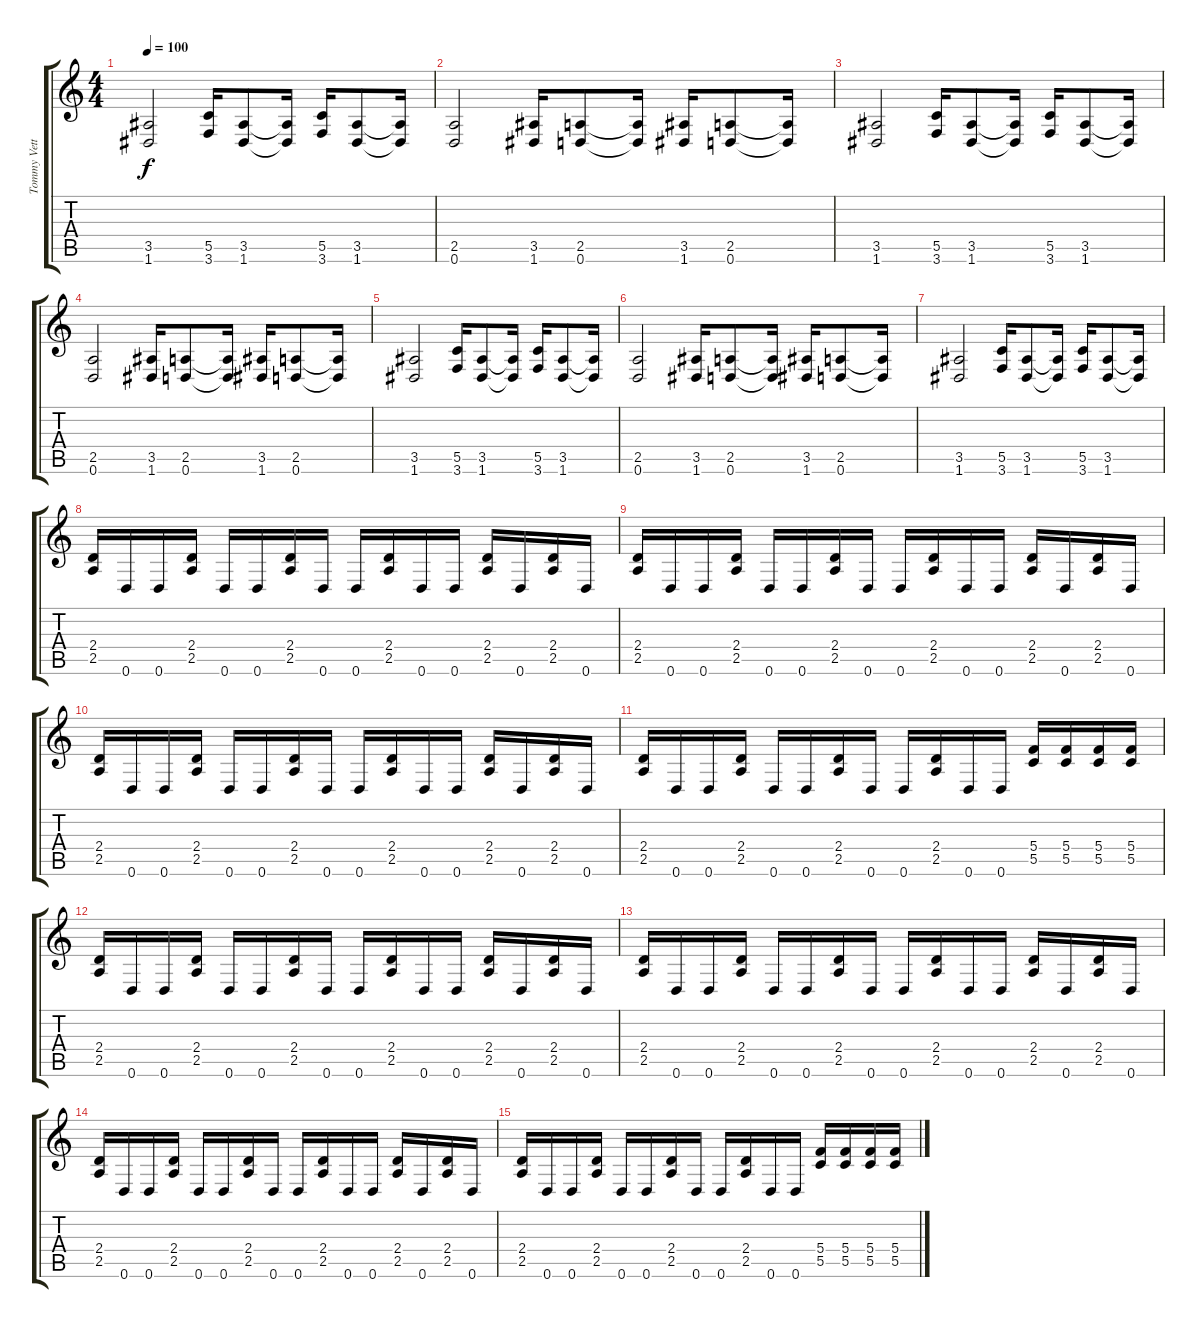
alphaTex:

\track ("Tommy Vetterli" "Tommy Vett") {instrument distortionguitar}
\staff {score tabs}
\tuning (D4 A3 F3 C3 G2 D2) {hide}
\ts (4 4)
\tempo 100
\clef g2
\ks c
(3.5 1.6).2{dy f} (5.5 3.6).16 (3.5 1.6).8 (3.5{t} 1.6{t}).16 (5.5 3.6).16 (3.5 1.6).8 (3.5{t} 1.6{t}).16 |
(2.5 0.6).2 (3.5 1.6).16 (2.5 0.6).8 (2.5{t} 0.6{t}).16 (3.5 1.6).16 (2.5 0.6).8 (2.5{t} 0.6{t}).16 |
(3.5 1.6).2 (5.5 3.6).16 (3.5 1.6).8 (3.5{t} 1.6{t}).16 (5.5 3.6).16 (3.5 1.6).8 (3.5{t} 1.6{t}).16 |
(2.5 0.6).2 (3.5 1.6).16 (2.5 0.6).8 (2.5{t} 0.6{t}).16 (3.5 1.6).16 (2.5 0.6).8 (2.5{t} 0.6{t}).16 |
(3.5 1.6).2 (5.5 3.6).16 (3.5 1.6).8 (3.5{t} 1.6{t}).16 (5.5 3.6).16 (3.5 1.6).8 (3.5{t} 1.6{t}).16 |
(2.5 0.6).2 (3.5 1.6).16 (2.5 0.6).8 (2.5{t} 0.6{t}).16 (3.5 1.6).16 (2.5 0.6).8 (2.5{t} 0.6{t}).16 |
(3.5 1.6).2 (5.5 3.6).16 (3.5 1.6).8 (3.5{t} 1.6{t}).16 (5.5 3.6).16 (3.5 1.6).8 (3.5{t} 1.6{t}).16 |
(2.4 2.5).16 0.6.16 0.6.16 (2.4 2.5).16 0.6.16 0.6.16 (2.4 2.5).16 0.6.16 0.6.16 (2.4 2.5).16 0.6.16 0.6.16 (2.4 2.5).16 0.6.16 (2.4 2.5).16 0.6.16 |
(2.4 2.5).16 0.6.16 0.6.16 (2.4 2.5).16 0.6.16 0.6.16 (2.4 2.5).16 0.6.16 0.6.16 (2.4 2.5).16 0.6.16 0.6.16 (2.4 2.5).16 0.6.16 (2.4 2.5).16 0.6.16 |
(2.4 2.5).16 0.6.16 0.6.16 (2.4 2.5).16 0.6.16 0.6.16 (2.4 2.5).16 0.6.16 0.6.16 (2.4 2.5).16 0.6.16 0.6.16 (2.4 2.5).16 0.6.16 (2.4 2.5).16 0.6.16 |
(2.4 2.5).16 0.6.16 0.6.16 (2.4 2.5).16 0.6.16 0.6.16 (2.4 2.5).16 0.6.16 0.6.16 (2.4 2.5).16 0.6.16 0.6.16 (5.4 5.5).16 (5.4 5.5).16 (5.4 5.5).16 (5.4 5.5).16 |
(2.4 2.5).16 0.6.16 0.6.16 (2.4 2.5).16 0.6.16 0.6.16 (2.4 2.5).16 0.6.16 0.6.16 (2.4 2.5).16 0.6.16 0.6.16 (2.4 2.5).16 0.6.16 (2.4 2.5).16 0.6.16 |
(2.4 2.5).16 0.6.16 0.6.16 (2.4 2.5).16 0.6.16 0.6.16 (2.4 2.5).16 0.6.16 0.6.16 (2.4 2.5).16 0.6.16 0.6.16 (2.4 2.5).16 0.6.16 (2.4 2.5).16 0.6.16 |
(2.4 2.5).16 0.6.16 0.6.16 (2.4 2.5).16 0.6.16 0.6.16 (2.4 2.5).16 0.6.16 0.6.16 (2.4 2.5).16 0.6.16 0.6.16 (2.4 2.5).16 0.6.16 (2.4 2.5).16 0.6.16 |
(2.4 2.5).16 0.6.16 0.6.16 (2.4 2.5).16 0.6.16 0.6.16 (2.4 2.5).16 0.6.16 0.6.16 (2.4 2.5).16 0.6.16 0.6.16 (5.4 5.5).16 (5.4 5.5).16 (5.4 5.5).16 (5.4 5.5).16
